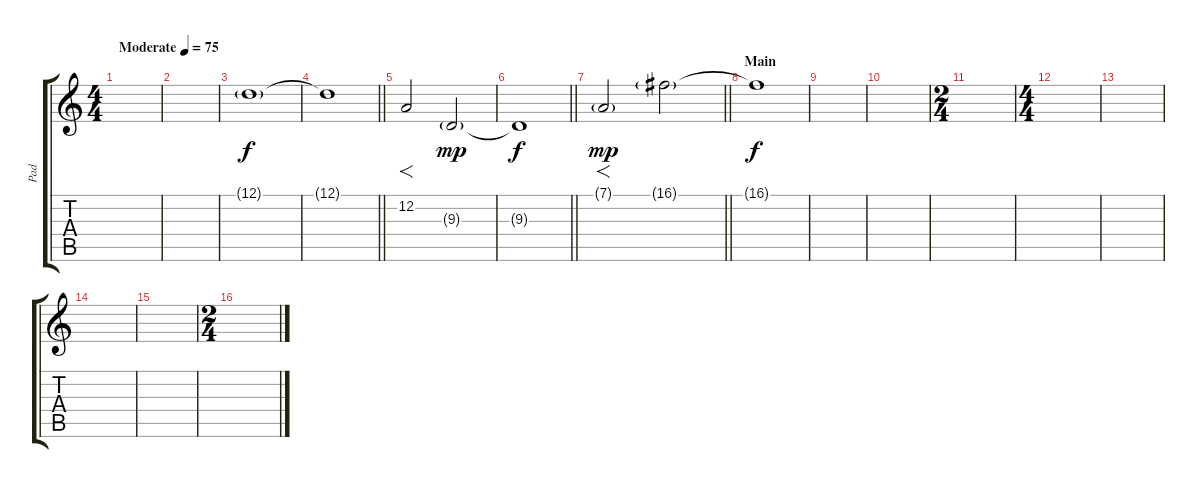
\track ("Pad" "Pad") {instrument pad2warm}
\staff {score tabs}
\tuning (D4 A3 F3 C3 G2 D2) {hide}
\ts (4 4)
\tempo (75 "Moderate")
\clef g2
\ks c
|
|
12.1{g}.1 |
\barLineRight lightlight
12.1{t}.1{dy f} |
12.2.2{f} 9.3{g}.2{dy mp} |
\barLineRight lightlight
9.3{t}.1{dy f} |
\barLineRight lightlight
7.1{g}.2{f dy mp} 16.1{g}.2 |
\section ("" "Main")
16.1{t}.1{dy f} |
|
|
\ts (2 4)
|
\ts (4 4)
|
|
|
|
\ts (2 4)
